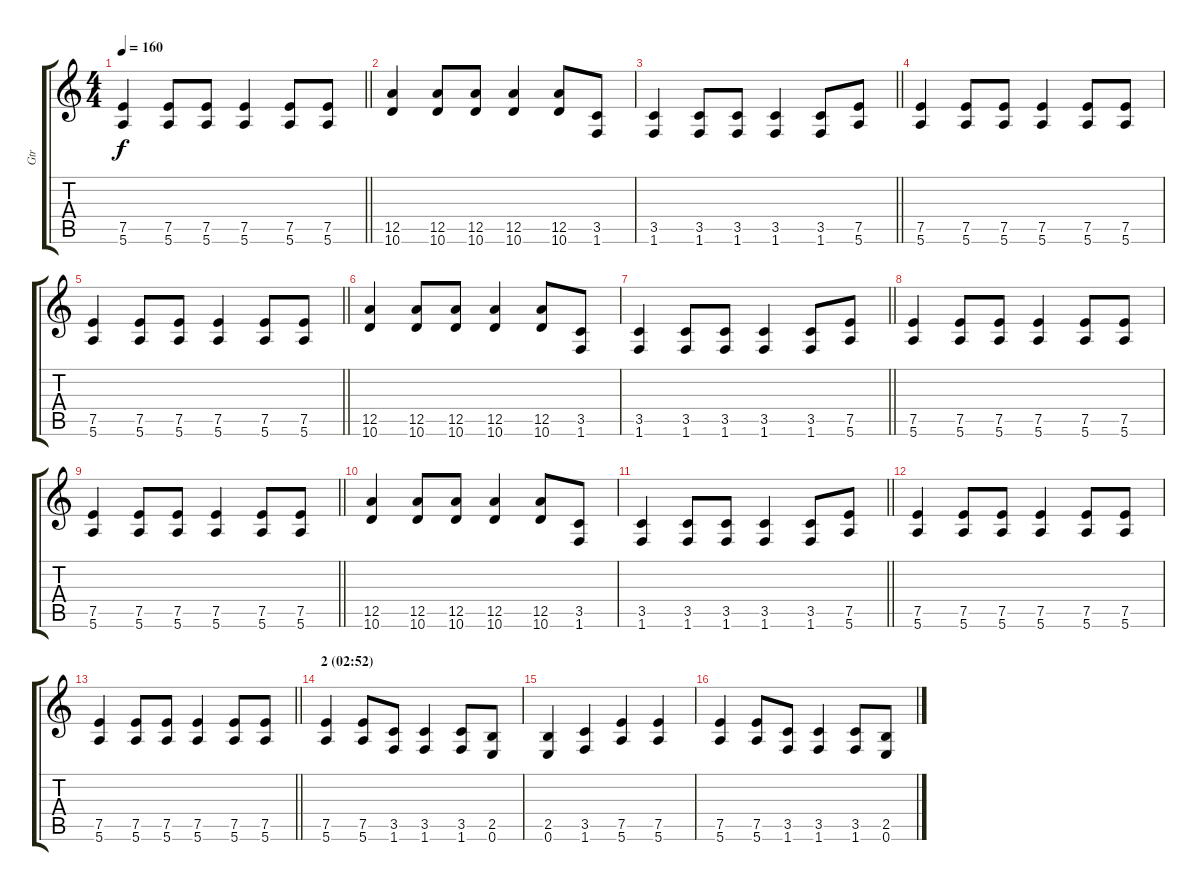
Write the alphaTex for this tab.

\track ("Gtr" "Gtr") {instrument distortionguitar}
\staff {score tabs}
\tuning (E4 B3 G3 D3 A2 E2) {hide}
\ts (4 4)
\tempo 160
\clef g2
\barLineRight lightlight
\ks c
(7.5 5.6).4{dy f} (7.5 5.6).8 (7.5 5.6).8 (7.5 5.6).4 (7.5 5.6).8 (7.5 5.6).8 |
(12.5 10.6).4 (12.5 10.6).8 (12.5 10.6).8 (12.5 10.6).4 (12.5 10.6).8 (3.5 1.6).8 |
\barLineRight lightlight
(3.5 1.6).4 (3.5 1.6).8 (3.5 1.6).8 (3.5 1.6).4 (3.5 1.6).8 (7.5 5.6).8 |
(7.5 5.6).4 (7.5 5.6).8 (7.5 5.6).8 (7.5 5.6).4 (7.5 5.6).8 (7.5 5.6).8 |
\barLineRight lightlight
(7.5 5.6).4 (7.5 5.6).8 (7.5 5.6).8 (7.5 5.6).4 (7.5 5.6).8 (7.5 5.6).8 |
(12.5 10.6).4 (12.5 10.6).8 (12.5 10.6).8 (12.5 10.6).4 (12.5 10.6).8 (3.5 1.6).8 |
\barLineRight lightlight
(3.5 1.6).4 (3.5 1.6).8 (3.5 1.6).8 (3.5 1.6).4 (3.5 1.6).8 (7.5 5.6).8 |
(7.5 5.6).4 (7.5 5.6).8 (7.5 5.6).8 (7.5 5.6).4 (7.5 5.6).8 (7.5 5.6).8 |
\barLineRight lightlight
(7.5 5.6).4 (7.5 5.6).8 (7.5 5.6).8 (7.5 5.6).4 (7.5 5.6).8 (7.5 5.6).8 |
(12.5 10.6).4 (12.5 10.6).8 (12.5 10.6).8 (12.5 10.6).4 (12.5 10.6).8 (3.5 1.6).8 |
\barLineRight lightlight
(3.5 1.6).4 (3.5 1.6).8 (3.5 1.6).8 (3.5 1.6).4 (3.5 1.6).8 (7.5 5.6).8 |
(7.5 5.6).4 (7.5 5.6).8 (7.5 5.6).8 (7.5 5.6).4 (7.5 5.6).8 (7.5 5.6).8 |
\barLineRight lightlight
(7.5 5.6).4 (7.5 5.6).8 (7.5 5.6).8 (7.5 5.6).4 (7.5 5.6).8 (7.5 5.6).8 |
\section ("" "2 (02:52)")
(7.5 5.6).4 (7.5 5.6).8 (3.5 1.6).8 (3.5 1.6).4 (3.5 1.6).8 (2.5 0.6).8 |
(2.5 0.6).4 (3.5 1.6).4 (7.5 5.6).4 (7.5 5.6).4 |
(7.5 5.6).4 (7.5 5.6).8 (3.5 1.6).8 (3.5 1.6).4 (3.5 1.6).8 (2.5 0.6).8
